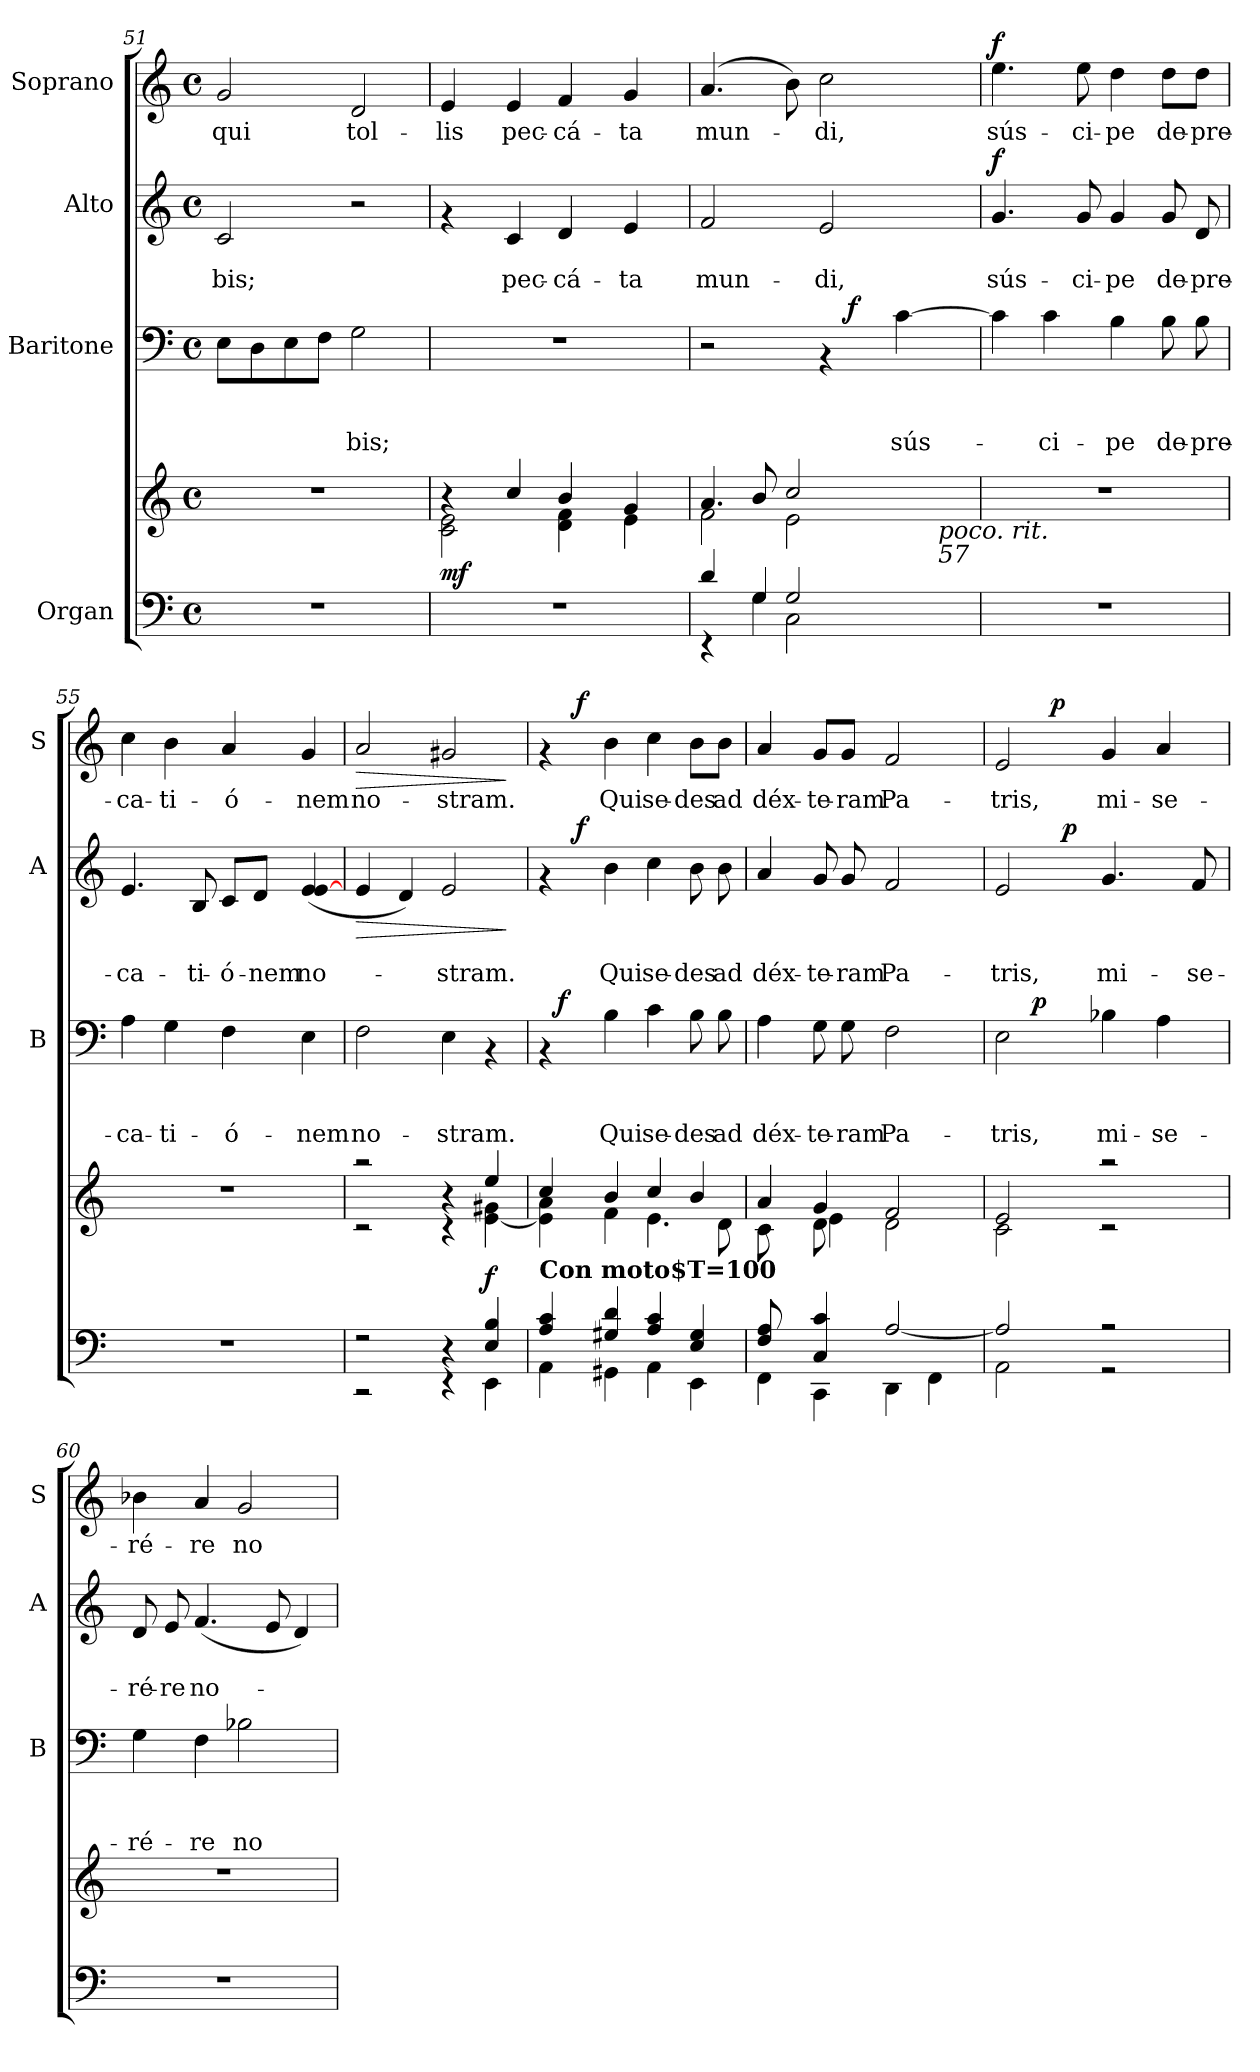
**kern	**kern	**dynam	**kern	**text	**text	**text	**dynam	**kern	**text	**text	**dynam	**kern	**text	**dynam
*part4	*part4	*part4	*part3	*part3	*part3	*part3	*part3	*part2	*part2	*part2	*part2	*part1	*part1	*part1
*staff5	*staff4	*staff4/5	*staff3	*staff3	*staff3	*staff3	*staff3	*staff2	*staff2	*staff2	*staff2	*staff1	*staff1	*staff1
*I"Organ	*	*	*I"Baritone	*	*	*	*	*I"Alto	*	*	*	*I"Soprano	*	*
*	*	*	*I'B	*	*	*	*	*I'A	*	*	*	*I'S	*	*
*clefF4	*clefG2	*	*clefF4	*	*	*	*	*clefG2	*	*	*	*clefG2	*	*
*k[]	*k[]	*	*k[]	*	*	*	*	*k[]	*	*	*	*k[]	*	*
*C:	*C:	*	*C:	*	*	*	*	*C:	*	*	*	*C:	*	*
*M4/4	*M4/4	*	*M4/4	*	*	*	*	*M4/4	*	*	*	*M4/4	*	*
*met(c)	*met(c)	*	*met(c)	*	*	*	*	*met(c)	*	*	*	*met(c)	*	*
=51	=51	=51	=51	=51	=51	=51	=51	=51	=51	=51	=51	=51	=51	=51
!	!	!	!	!	!	!	!	!	!	!LO:LY:b	!	!	!LO:LY:b	!
1r	1r	.	8E\L	.	.	.	.	2c/	.	-bis;	.	2g/	qui	.
.	.	.	8D\	.	.	.	.	.	.	.	.	.	.	.
.	.	.	8E\	.	.	.	.	.	.	.	.	.	.	.
.	.	.	8F\J	.	.	.	.	.	.	.	.	.	.	.
!	!	!	!	!	!	!LO:LY:b	!	!	!	!	!	!	!LO:LY:b	!
.	.	.	2G\	.	.	-bis;	.	2r	.	.	.	2d/	tol-	.
=52	=52	=52	=52	=52	=52	=52	=52	=52	=52	=52	=52	=52	=52	=52
*	*^	*	*	*	*	*	*	*	*	*	*	*	*	*
!	!	!	!LO:DY:b	!	!	!	!	!	!	!	!	!	!	!LO:LY:b	!
*	*	*	*	*	*	*	*	*	*	*	*	*	*^	*	*
1r	4ra	2c\ 2e\	mf	1r	.	.	.	.	4rf	.	.	.	4e/	8.ryy	-lis	.
!	!	!	!	!	!	!	!	!	!	!	!	!	!	!	!	!LO:DY:a
!	!	!	!	!	!	!	!	!	!	!	!	!	!	!	!	!LO:DY:n=1:b
.	.	.	.	.	.	.	.	.	.	.	.	.	.	2ryy	.	mf mf
!	!	!	!	!	!	!	!	!	!	!	!LO:LY:b	!	!	!	!LO:LY:b	!
.	4cc/	.	.	.	.	.	.	.	4c/	.	pec-	.	4e/	.	pec-	.
!	!	!	!	!	!	!	!	!	!	!	!LO:LY:b	!	!	!	!LO:LY:b	!
.	4b/	4d\ 4f\	.	.	.	.	.	.	4d/	.	-cá-	.	4f/	.	-cá-	.
.	.	.	.	.	.	.	.	.	.	.	.	.	.	4ryy	.	.
!	!	!	!	!	!	!	!	!	!	!	!LO:LY:b	!	!	!	!LO:LY:b	!
.	4g/	4e\	.	.	.	.	.	.	4e/	.	-ta	.	4g/	.	-ta	.
.	.	.	.	.	.	.	.	.	.	.	.	.	.	16ryy	.	.
=53	=53	=53	=53	=53	=53	=53	=53	=53	=53	=53	=53	=53	=53	=53	=53	=53
*^	*	*^	*	*	*	*	*	*	*	*	*	*	*	*	*	*
*	*^	*	*	*	*	*	*	*	*	*	*	*	*	*	*	*	*	*
*	*	*^	*	*	*	*	*	*	*	*	*	*	*	*	*	*	*	*	*
!	!	!	!	!	!	!	!	!	!	!	!	!	!	!	!LO:LY:b	!	!	!	!LO:LY:b	!
*	*	*	*	*	*	*	*	*^	*	*	*	*	*	*	*	*	*v	*v	*	*
4d/	4rEE	4.ryy	4.ryy	4.a/	2f\	4ryy	.	2r	2ryy	.	.	.	.	2f/	.	mun-	.	(4.a/	mun-	.
4G\	4G/	.	.	.	.	8b/	.	.	.	.	.	.	.	.	.	.	.	.	.	.
.	.	2G/	2C\	2e\	.	2cc/	.	.	.	.	.	.	.	.	.	.	.	8b\)	.	.
!	!	!	!	!	!	!	!	!	!	!	!	!	!	!	!	!LO:LY:b	!	!	!LO:LY:b	!
8ryy	8ryy	.	.	.	4.ryy	.	.	4rAA	16.ryy	.	.	.	.	2e/	.	-di,	.	2cc\	-di,	.
!	!	!	!	!	!	!	!	!	!	!	!	!	!LO:DY:a	!	!	!	!	!	!	!
.	.	.	.	.	.	.	.	.	4ryy	.	.	.	f	.	.	.	.	.	.	.
4.ryy	4.ryy	.	.	.	.	.	.	.	.	.	.	.	.	.	.	.	.	.	.	.
!	!	!	!	!	!	!	!	!	!	!	!	!LO:LY:b	!	!	!	!	!	!	!	!
.	.	.	.	.	.	.	.	[>4c\	.	.	.	sús-	.	.	.	.	.	.	.	.
.	.	.	.	.	.	.	.	.	8ryy	.	.	.	.	.	.	.	.	.	.	.
!	!	!	!	!LO:TX:b:i:t=poco. rit.	!	!	!	!	!	!	!	!	!	!	!	!	!	!	!	!
!	!	!	!	!LO:TX:b:i:t=57	!	!	!	!	!	!	!	!	!	!	!	!	!	!	!	!
.	.	8ryy	8ryy	8ryy	8ryy	8ryy	.	.	.	.	.	.	.	.	.	.	.	.	.	.
.	.	.	.	.	.	.	.	.	32ryy	.	.	.	.	.	.	.	.	.	.	.
=54	=54	=54	=54	=54	=54	=54	=54	=54	=54	=54	=54	=54	=54	=54	=54	=54	=54	=54	=54	=54
!	!	!	!	!	!	!	!	!	!	!	!	!	!	!	!	!LO:LY:b	!LO:DY:a	!	!LO:LY:b	!LO:DY:a
*v	*v	*v	*v	*	*	*	*	*v	*v	*	*	*	*	*	*	*	*	*	*	*
*	*v	*v	*v	*	*	*	*	*	*	*	*	*	*	*	*	*
1r	1r	.	4c\]	.	.	.	.	4.g/	.	sús-	f	4.ee\	sús-	f
!	!	!	!	!	!	!LO:LY:b	!	!	!	!	!	!	!	!
.	.	.	4c\	.	.	-ci-	.	.	.	.	.	.	.	.
!	!	!	!	!	!	!	!	!	!	!LO:LY:b	!	!	!LO:LY:b	!
.	.	.	.	.	.	.	.	8g/	.	-ci-	.	8ee\	-ci-	.
!	!	!	!	!	!	!LO:LY:b	!	!	!	!LO:LY:b	!	!	!LO:LY:b	!
.	.	.	4B\	.	.	-pe	.	4g/	.	-pe	.	4dd\	-pe	.
!	!	!	!	!	!	!LO:LY:b	!	!	!	!LO:LY:b	!	!	!LO:LY:b	!
.	.	.	8B\	.	.	de-	.	8g/	.	de-	.	8dd\L	de-	.
!	!	!	!	!	!	!LO:LY:b	!	!	!	!LO:LY:b	!	!	!LO:LY:b	!
.	.	.	8B\	.	.	-pre-	.	8d/	.	-pre-	.	8dd\J	-pre-	.
=55	=55	=55	=55	=55	=55	=55	=55	=55	=55	=55	=55	=55	=55	=55
!	!	!	!	!	!	!LO:LY:b	!	!	!	!LO:LY:b	!	!	!LO:LY:b	!
1r	1r	.	4A\	.	.	-ca-	.	4.e/	.	-ca-	.	4cc\	-ca-	.
!	!	!	!	!	!	!LO:LY:b	!	!	!	!	!	!	!LO:LY:b	!
.	.	.	4G\	.	.	-ti-	.	.	.	.	.	4b\	-ti-	.
!	!	!	!	!	!	!	!	!	!	!LO:LY:b	!	!	!	!
.	.	.	.	.	.	.	.	8B/	.	-ti-	.	.	.	.
!	!	!	!	!	!	!LO:LY:b	!	!	!	!LO:LY:b	!	!	!LO:LY:b	!
.	.	.	4F\	.	.	-ó-	.	8c/L	.	-ó-	.	4a/	-ó-	.
!	!	!	!	!	!	!	!	!	!	!LO:LY:b	!	!	!	!
.	.	.	.	.	.	.	.	8d/J	.	-nem	.	.	.	.
!	!	!	!	!	!	!LO:LY:b	!	!	!	!LO:LY:b	!	!	!LO:LY:b	!
.	.	.	4E\	.	.	-nem	.	(<4e/ [<4e/	.	no-	.	4g/	-nem	.
=56	=56	=56	=56	=56	=56	=56	=56	=56	=56	=56	=56	=56	=56	=56
*^	*^	*	*	*	*	*	*	*	*	*	*	*	*	*
!	!	!	!	!	!	!	!	!LO:LY:b	!	!	!	!	!LO:HP:b	!	!LO:LY:b	!LO:HP:b
2r	2r	2raa	2rc	.	2F\	.	.	no-	.	4e/	.	.	>	2a/	no-	>
.	.	.	.	.	.	.	.	.	.	4d/)	.	.	.	.	.	.
!	!	!	!	!	!	!	!	!LO:LY:b	!	!	!	!LO:LY:b	!	!	!LO:LY:b	!
4rC	4rEE	4ra	4rc	.	4E\	.	.	-stram.	.	2e/	.	-stram.	.	2g#X/	-stram.	.
!	!	!	!	!LO:DY:a=2	!	!	!	!	!	!	!	!	!	!	!	!
4E/ 4B/	4EE\	4ee/	[<4e\ 4g#X\	f	4rAA	.	.	.	.	.	.	.	.	.	.	.
*v	*v	*	*	*	*	*	*	*	*	*	*	*	*	*	*	*
*	*v	*v	*	*	*	*	*	*	*	*	*	*	*	*	*
.	.	.	.	.	.	.	.	.	.	.	]	.	.	]
!!LO:PB:g=z
=57	=57	=57	=57	=57	=57	=57	=57	=57	=57	=57	=57	=57	=57	=57
*^	*^	*	*^	*	*	*	*	*^	*	*	*	*^	*	*
!	!	!LO:TX:b:B:t=Con moto$T=100	!	!	!	!	!	!	!	!	!	!	!	!	!	!	!	!	!
4A/ 4c/	4AA\	4cc/	4e\] 4a\	.	4rAA	16ryy	.	.	.	.	4rf	8ryy	.	.	.	4rf	8ryy	.	.
!	!	!	!	!	!	!	!	!	!	!LO:DY:a	!	!	!	!	!	!	!	!	!
.	.	.	.	.	.	2...ryy	.	.	.	f	.	.	.	.	.	.	.	.	.
!	!	!	!	!	!	!	!	!	!	!	!	!	!	!	!LO:DY:a	!	!	!	!LO:DY:a
.	.	.	.	.	.	.	.	.	.	.	.	2..ryy	.	.	f	.	2..ryy	.	f
!	!	!	!	!	!	!	!	!	!LO:LY:b	!	!	!	!	!LO:LY:b	!	!	!	!LO:LY:b	!
4G#X/ 4d/	4GG#X\	4b/	4f\	.	4B\	.	.	.	Qui	.	4b\	.	.	Qui	.	4b\	.	Qui	.
!	!	!	!	!	!	!	!	!	!LO:LY:b	!	!	!	!	!LO:LY:b	!	!	!	!LO:LY:b	!
4A/ 4c/	4AA\	4cc/	4.e\	.	4c\	.	.	.	se-	.	4cc\	.	.	se-	.	4cc\	.	se-	.
!	!	!	!	!	!	!	!	!	!LO:LY:b	!	!	!	!	!LO:LY:b	!	!	!	!LO:LY:b	!
4E/ 4G#/	4EE\	4b/	.	.	8B\	.	.	.	-des	.	8b\	.	.	-des	.	8b\L	.	-des	.
!	!	!	!	!	!	!	!	!	!LO:LY:b	!	!	!	!	!LO:LY:b	!	!	!	!LO:LY:b	!
.	.	.	8d\	.	8B\	.	.	.	ad	.	8b\	.	.	ad	.	8b\J	.	ad	.
=58	=58	=58	=58	=58	=58	=58	=58	=58	=58	=58	=58	=58	=58	=58	=58	=58	=58	=58	=58
*	*^	*	*^	*	*	*	*	*	*	*	*	*	*	*	*	*	*	*	*
!	!	!	!	!	!	!	!	!	!	!	!LO:LY:b	!	!	!	!	!LO:LY:b	!	!	!	!LO:LY:b	!
*	*	*	*	*	*	*	*v	*v	*	*	*	*	*	*	*	*	*	*v	*v	*	*
*	*	*	*	*	*	*	*	*	*	*	*	*v	*v	*	*	*	*	*	*
8F/ 8A/	4ryy	4FF\	4a/	8c\	4ryy	.	4A\	.	.	déx-	.	4a/	.	déx-	.	4a/	déx-	.
2..ryy	.	.	.	8ryy	.	.	.	.	.	.	.	.	.	.	.	.	.	.
!	!	!	!	!	!	!	!	!	!	!LO:LY:b	!	!	!	!LO:LY:b	!	!	!LO:LY:b	!
.	4C/ 4c/	4CC\	4g/	8d\	4e\	.	8G\	.	.	-te-	.	8g/	.	-te-	.	8g/L	-te-	.
!	!	!	!	!	!	!	!	!	!	!LO:LY:b	!	!	!	!LO:LY:b	!	!	!LO:LY:b	!
.	.	.	.	2ryy	.	.	8G\	.	.	-ram	.	8g/	.	-ram	.	8g/J	-ram	.
!	!	!	!	!	!	!	!	!	!	!LO:LY:b	!	!	!	!LO:LY:b	!	!	!LO:LY:b	!
.	[>2A/	4DD\	2f/	.	2d\	.	2F\	.	.	Pa-	.	2f/	.	Pa-	.	2f/	Pa-	.
.	.	4FF\	.	.	.	.	.	.	.	.	.	.	.	.	.	.	.	.
.	.	.	.	8ryy	.	.	.	.	.	.	.	.	.	.	.	.	.	.
*	*v	*v	*	*	*	*	*	*	*	*	*	*	*	*	*	*	*	*
*	*	*	*v	*v	*	*	*	*	*	*	*	*	*	*	*	*	*
=59	=59	=59	=59	=59	=59	=59	=59	=59	=59	=59	=59	=59	=59	=59	=59	=59
!	!	!	!	!	!	!	!	!LO:LY:b	!	!	!	!LO:LY:b	!	!	!LO:LY:b	!
*	*	*	*	*	*^	*	*	*	*	*^	*	*	*	*^	*	*
2A/]	2AA\	2e/	2c\	.	2E\	8.ryy	.	.	-tris,	.	2e/	4ryy	.	-tris,	.	2e/	4ryy	-tris,	.
!	!	!	!	!	!	!	!	!	!	!LO:DY:a	!	!	!	!	!	!	!	!	!
.	.	.	.	.	.	2ryy	.	.	.	p	.	.	.	.	.	.	.	.	.
!	!	!	!	!	!	!	!	!	!	!	!	!	!	!	!	!	!	!	!LO:DY:a
.	.	.	.	.	.	.	.	.	.	.	.	32ryy	.	.	.	.	2.ryy	.	p
!	!	!	!	!	!	!	!	!	!	!	!	!	!	!	!LO:DY:a	!	!	!	!
.	.	.	.	.	.	.	.	.	.	.	.	2ryy	.	.	p	.	.	.	.
!	!	!	!	!	!	!	!	!	!LO:LY:b	!	!	!	!	!LO:LY:b	!	!	!	!LO:LY:b	!
2r	2r	2raa	2rc	.	4B-X\	.	.	.	mi-	.	4.g/	.	.	mi-	.	4g/	.	mi-	.
.	.	.	.	.	.	4ryy	.	.	.	.	.	.	.	.	.	.	.	.	.
!	!	!	!	!	!	!	!	!	!LO:LY:b	!	!	!	!	!	!	!	!	!LO:LY:b	!
.	.	.	.	.	4A\	.	.	.	-se-	.	.	.	.	.	.	4a/	.	-se-	.
.	.	.	.	.	.	.	.	.	.	.	.	8..ryy	.	.	.	.	.	.	.
!	!	!	!	!	!	!	!	!	!	!	!	!	!	!LO:LY:b	!	!	!	!	!
.	.	.	.	.	.	.	.	.	.	.	8f/	.	.	-se-	.	.	.	.	.
.	.	.	.	.	.	16ryy	.	.	.	.	.	.	.	.	.	.	.	.	.
=60	=60	=60	=60	=60	=60	=60	=60	=60	=60	=60	=60	=60	=60	=60	=60	=60	=60	=60	=60
!	!	!	!	!	!	!	!	!	!	!	!LO:TX:a:i:t=poco. rit.	!	!	!	!	!	!	!	!
!	!	!	!	!	!LO:TX:a:i:t=poco. rit.	!	!	!	!	!	!	!	!	!	!	!	!	!	!
!	!	!	!	!	!	!	!	!	!LO:LY:b	!	!	!	!	!LO:LY:b	!	!	!	!LO:LY:b	!
*v	*v	*	*	*	*v	*v	*	*	*	*	*v	*v	*	*	*	*v	*v	*	*
*	*v	*v	*	*	*	*	*	*	*	*	*	*	*	*	*
1r	1r	.	4G\	.	.	-ré-	.	8d/	.	-ré-	.	4b-X\	-ré-	.
!	!	!	!	!	!	!	!	!	!	!LO:LY:b	!	!	!	!
.	.	.	.	.	.	.	.	8e/	.	-re	.	.	.	.
!	!	!	!	!	!	!LO:LY:b	!	!	!	!LO:LY:b	!	!	!LO:LY:b	!
.	.	.	4F\	.	.	-re	.	(<4.f/	.	no-	.	4a/	-re	.
!	!	!	!	!	!	!LO:LY:b	!	!	!	!	!	!	!LO:LY:b	!
.	.	.	2B-X\	.	.	no-	.	.	.	.	.	2g/	no-	.
.	.	.	.	.	.	.	.	8e/	.	.	.	.	.	.
.	.	.	.	.	.	.	.	4d/)	.	.	.	.	.	.
=	=	=	=	=	=	=	=	=	=	=	=	=	=	=
*-	*-	*-	*-	*-	*-	*-	*-	*-	*-	*-	*-	*-	*-	*-
